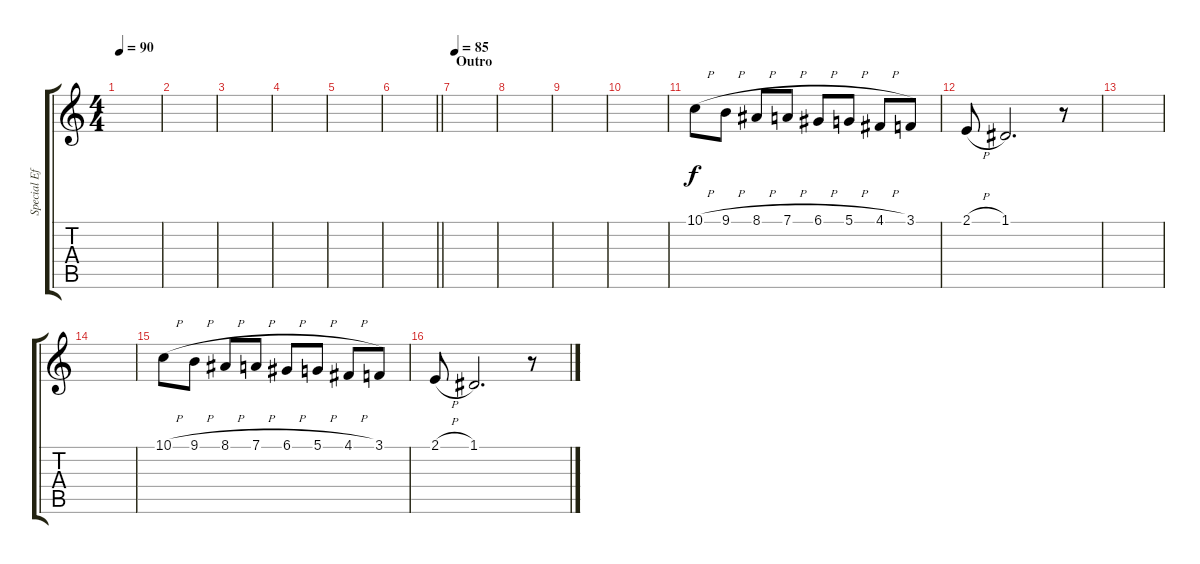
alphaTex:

\track ("Special Effects" "Special Ef") {instrument pad2warm}
\staff {score tabs}
\tuning (D4 A3 F3 C3 G2 C2) {hide}
\ts (4 4)
\tempo 90
\clef g2
\ks c
|
|
|
|
|
\barLineRight lightlight
|
\section ("" "Outro ")
\tempo 85
|
|
|
|
10.1{h}.8 9.1{h}.8 8.1{h}.8 7.1{h}.8 6.1{h}.8 5.1{h}.8 4.1{h}.8 3.1.8 |
2.1{h}.8 1.1.2{d} r.8 |
|
|
10.1{h}.8 9.1{h}.8 8.1{h}.8 7.1{h}.8 6.1{h}.8 5.1{h}.8 4.1{h}.8 3.1.8 |
2.1{h}.8 1.1.2{d} r.8
